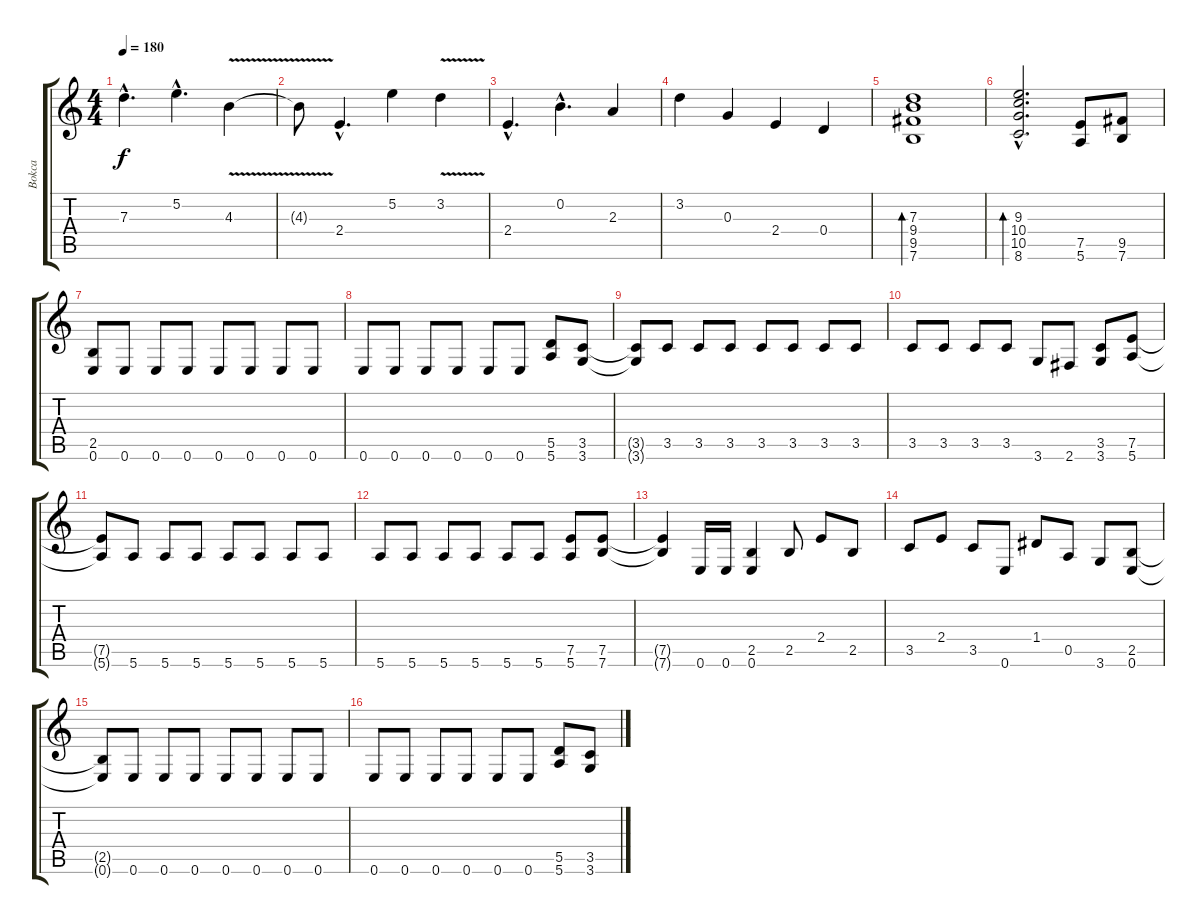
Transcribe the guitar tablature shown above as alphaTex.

\track ("Bokca" "Bokca") {instrument distortionguitar}
\staff {score tabs}
\tuning (E4 B3 G3 D3 A2 E2) {hide}
\ts (4 4)
\tempo 180
\clef g2
\ks c
7.3{hac}.4{d dy f} 5.2{hac}.4{d} 4.3{v}.4 |
4.3{t}.8 2.4{hac}.4{d} 5.2.4 3.2{v}.4 |
2.4{hac}.4{d} 0.2{hac}.4{d} 2.3.4 |
3.2.4 0.3.4 2.4.4 0.4.4 |
(7.3 9.4 9.5 7.6).1{bd 240} |
(9.3{hac} 10.4{hac} 10.5{hac} 8.6{hac}).2{d bd 240} (7.5 5.6).8 (9.5 7.6).8 |
(2.5 0.6).8 0.6.8 0.6.8 0.6.8 0.6.8 0.6.8 0.6.8 0.6.8 |
0.6.8 0.6.8 0.6.8 0.6.8 0.6.8 0.6.8 (5.5 5.6).8 (3.5 3.6).8 |
(3.5{t} 3.6{t}).8 3.5.8 3.5.8 3.5.8 3.5.8 3.5.8 3.5.8 3.5.8 |
3.5.8 3.5.8 3.5.8 3.5.8 3.6.8 2.6.8 (3.5 3.6).8 (7.5 5.6).8 |
(7.5{t} 5.6{t}).8 5.6.8 5.6.8 5.6.8 5.6.8 5.6.8 5.6.8 5.6.8 |
5.6.8 5.6.8 5.6.8 5.6.8 5.6.8 5.6.8 (7.5 5.6).8 (7.5 7.6).8 |
(7.5{t} 7.6{t}).4 0.6.16 0.6.16 (2.5 0.6).4 2.5.8 2.4.8 2.5.8 |
3.5.8 2.4.8 3.5.8 0.6.8 1.4.8 0.5.8 3.6.8 (2.5 0.6).8 |
(2.5{t} 0.6{t}).8 0.6.8 0.6.8 0.6.8 0.6.8 0.6.8 0.6.8 0.6.8 |
0.6.8 0.6.8 0.6.8 0.6.8 0.6.8 0.6.8 (5.5 5.6).8 (3.5 3.6).8
